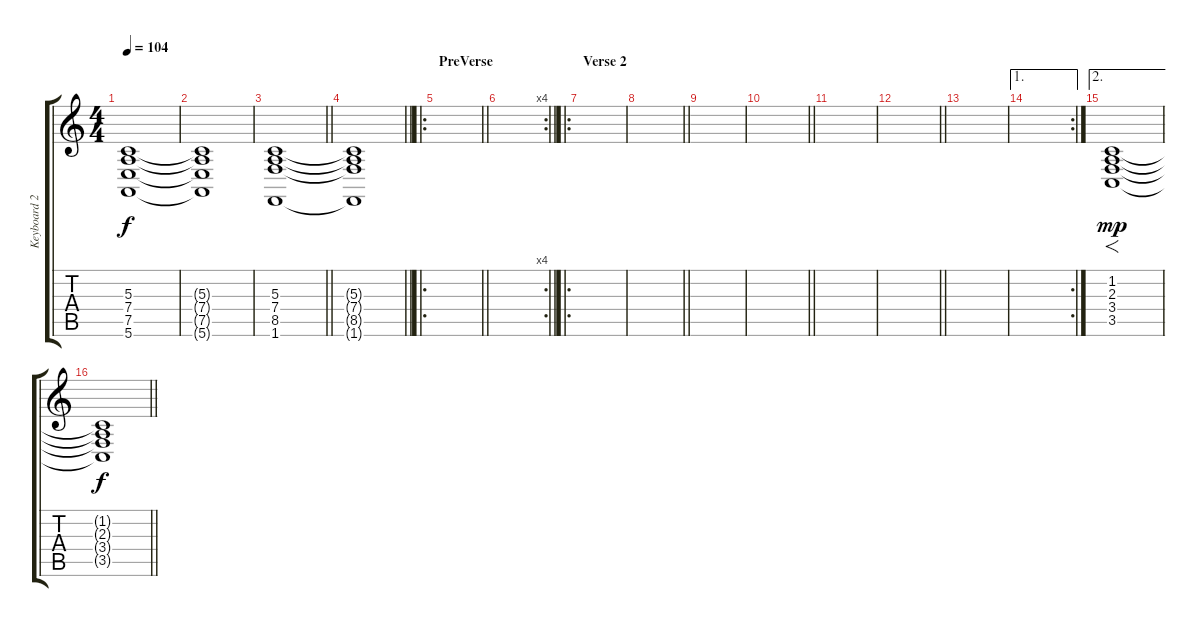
\track ("Keyboard 2" "Keyboard 2") {instrument choiraahs}
\staff {score tabs}
\tuning (E4 B3 G3 D3 A2 E2) {hide}
\ts (4 4)
\tempo 104
\clef g2
\ks c
(5.3 7.4 7.5 5.6).1{dy f} |
(5.3{t} 7.4{t} 7.5{t} 5.6{t}).1 |
\barLineRight lightlight
(5.3 7.4 8.5 1.6).1 |
\barLineRight lightlight
(5.3{t} 7.4{t} 8.5{t} 1.6{t}).1 |
\ro
\section ("" "PreVerse")
\barLineRight lightlight
|
\rc 4
\barLineRight lightlight
|
\ro
\section ("" "Verse 2")
|
\barLineRight lightlight
|
|
\barLineRight lightlight
|
|
\barLineRight lightlight
|
|
\ae 1
\rc 2
|
\ae 2
(1.2 2.3 3.4 3.5).1{f dy mp} |
\barLineRight lightlight
(1.2{t} 2.3{t} 3.4{t} 3.5{t}).1{dy f}
